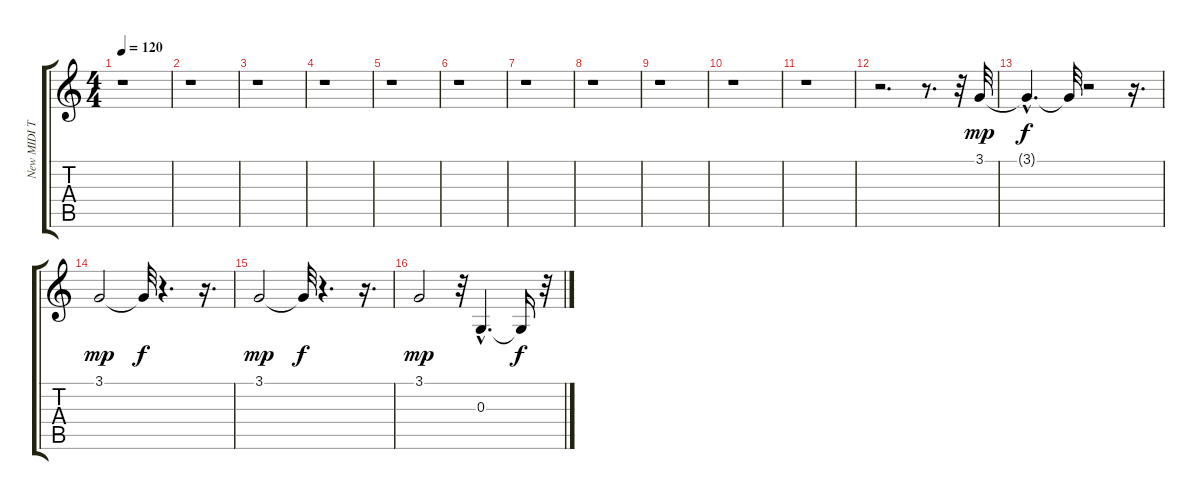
\track ("New MIDI Track" "New MIDI T") {instrument tubularbells}
\staff {score tabs}
\tuning (E4 B3 G3 D3 A2 E2) {hide}
\ts (4 4)
\tempo 120
\clef g2
\ks c
r.1{dy mp} |
r.1 |
r.1 |
r.1 |
r.1 |
r.1 |
r.1 |
r.1 |
r.1 |
r.1 |
r.1 |
r.2{d} r.8{d} r.32 3.1.32 |
3.1{hac t}.4{d dy f} 3.1{t}.32 r.2 r.16{d} |
3.1.2{dy mp} 3.1{t}.32{dy f} r.4{d} r.16{d} |
3.1.2{dy mp} 3.1{t}.32{dy f} r.4{d} r.16{d} |
3.1.2{dy mp} r.32 0.3{hac}.4{d} 0.3{t}.16{dy f} r.32
